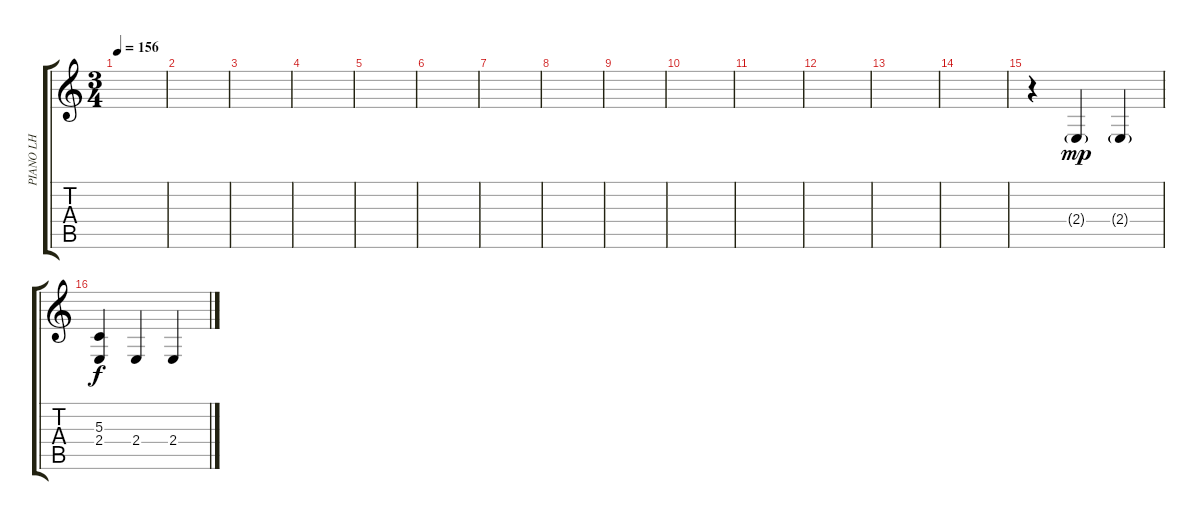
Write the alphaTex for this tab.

\track ("PIANO LH" "PIANO LH") {instrument acousticgrandpiano}
\staff {score tabs}
\tuning (E4 B3 G3 D3 A2 E2) {hide}
\ts (3 4)
\tempo 156
\clef g2
\ks c
|
|
|
|
|
|
|
|
|
|
|
|
|
|
r.4 2.4{g}.4{dy mp} 2.4{g}.4 |
(5.3 2.4).4{dy f} 2.4.4 2.4.4
